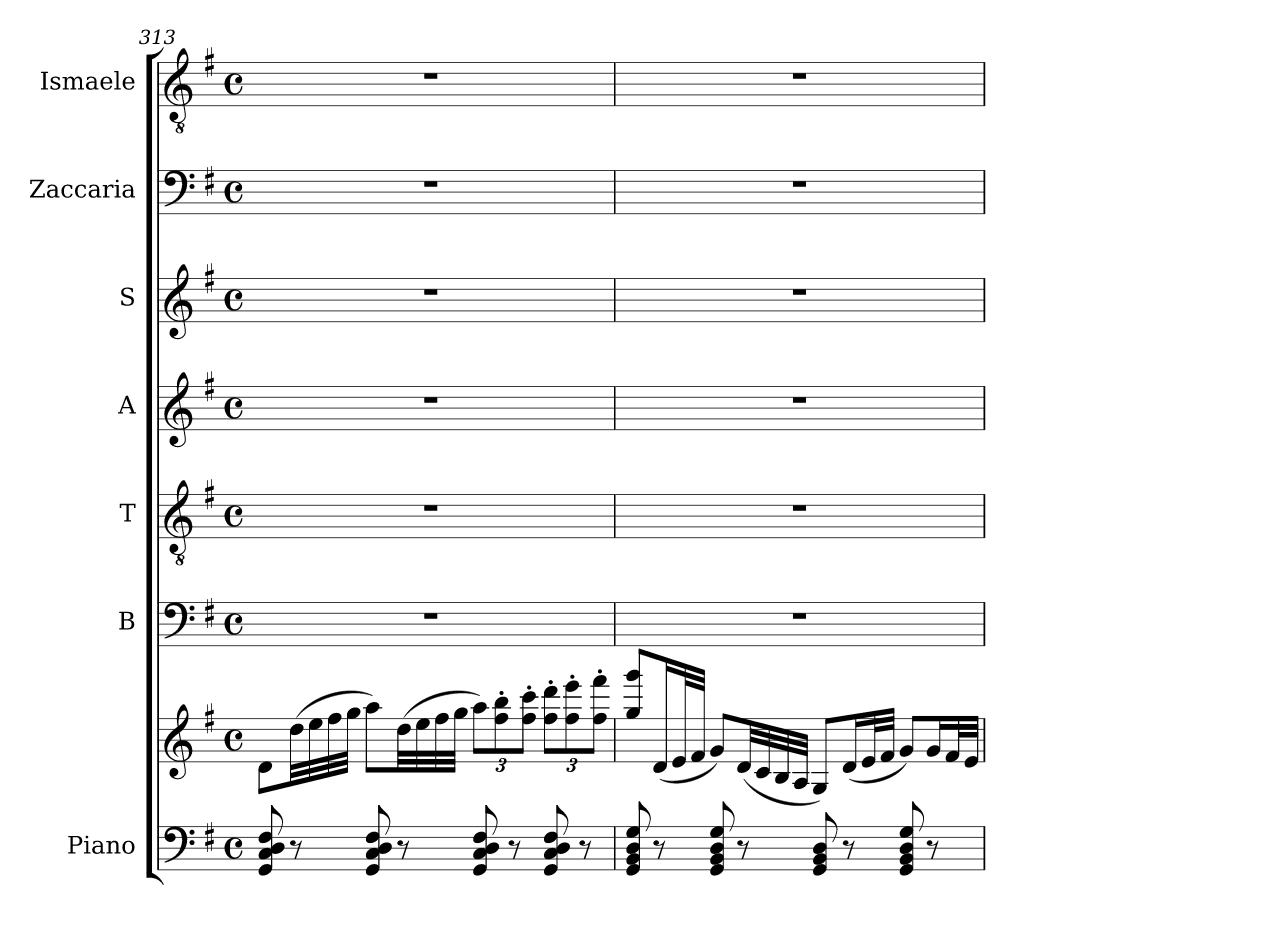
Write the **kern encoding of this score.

**kern	**kern	**kern	**kern	**kern	**kern	**kern	**kern
*part7	*part7	*part6	*part5	*part4	*part3	*part2	*part1
*staff8	*staff7	*staff6	*staff5	*staff4	*staff3	*staff2	*staff1
*I"Piano	*	*I"B	*I"T	*I"A	*I"S	*I"Zaccaria	*I"Ismaele
*I'Pno	*	*I'B	*I'T	*I'A	*I'S	*	*
*clefF4	*clefG2	*clefF4	*clefGv2	*clefG2	*clefG2	*clefF4	*clefGv2
*k[f#]	*k[f#]	*k[f#]	*k[f#]	*k[f#]	*k[f#]	*k[f#]	*k[f#]
*M4/4	*M4/4	*M4/4	*M4/4	*M4/4	*M4/4	*M4/4	*M4/4
*met(c)	*met(c)	*met(c)	*met(c)	*met(c)	*met(c)	*met(c)	*met(c)
=313	=313	=313	=313	=313	=313	=313	=313
8GG/ 8C/ 8D/ 8F#/	8d\L	1r	1r	1r	1r	1r	1r
8r	(32dd\LL	.	.	.	.	.	.
.	32ee\	.	.	.	.	.	.
.	32ff#\	.	.	.	.	.	.
.	32gg\JJJ	.	.	.	.	.	.
8GG/ 8C/ 8D/ 8F#/	8aa\L)	.	.	.	.	.	.
8r	(32dd\LL	.	.	.	.	.	.
.	32ee\	.	.	.	.	.	.
.	32ff#\	.	.	.	.	.	.
.	32gg\JJJ	.	.	.	.	.	.
*	*Xbrackettup	*	*	*	*	*	*
8GG/ 8C/ 8D/ 8F#/	12aa\L)	.	.	.	.	.	.
.	12ff#\' 12bb\'	.	.	.	.	.	.
8r	.	.	.	.	.	.	.
.	12ff#\' 12ccc\'J	.	.	.	.	.	.
8GG/ 8C/ 8D/ 8F#/	12ff#\' 12ddd\'L	.	.	.	.	.	.
.	12ff#\' 12eee\'	.	.	.	.	.	.
8r	.	.	.	.	.	.	.
.	12ff#\' 12fff#\'J	.	.	.	.	.	.
!!LO:LB:g=z
=314	=314	=314	=314	=314	=314	=314	=314
8GG/ 8BB/ 8D/ 8G/	8gg/ 8ggg/L	1r	1r	1r	1r	1r	1r
8r	(16d/L	.	.	.	.	.	.
.	32e/L	.	.	.	.	.	.
.	32f#/JJJ	.	.	.	.	.	.
8GG/ 8BB/ 8D/ 8G/	8g/L)	.	.	.	.	.	.
8r	(32d/LL	.	.	.	.	.	.
.	32c/	.	.	.	.	.	.
.	32B/	.	.	.	.	.	.
.	32A/JJJ	.	.	.	.	.	.
8GG/ 8BB/ 8D/	8G/L)	.	.	.	.	.	.
8r	(16d/L	.	.	.	.	.	.
.	32e/L	.	.	.	.	.	.
.	32f#/JJJ	.	.	.	.	.	.
8GG/ 8BB/ 8D/ 8G/	8g/L)	.	.	.	.	.	.
8r	16g/L	.	.	.	.	.	.
.	32f#/L	.	.	.	.	.	.
.	32e/JJJ	.	.	.	.	.	.
=	=	=	=	=	=	=	=
*-	*-	*-	*-	*-	*-	*-	*-
